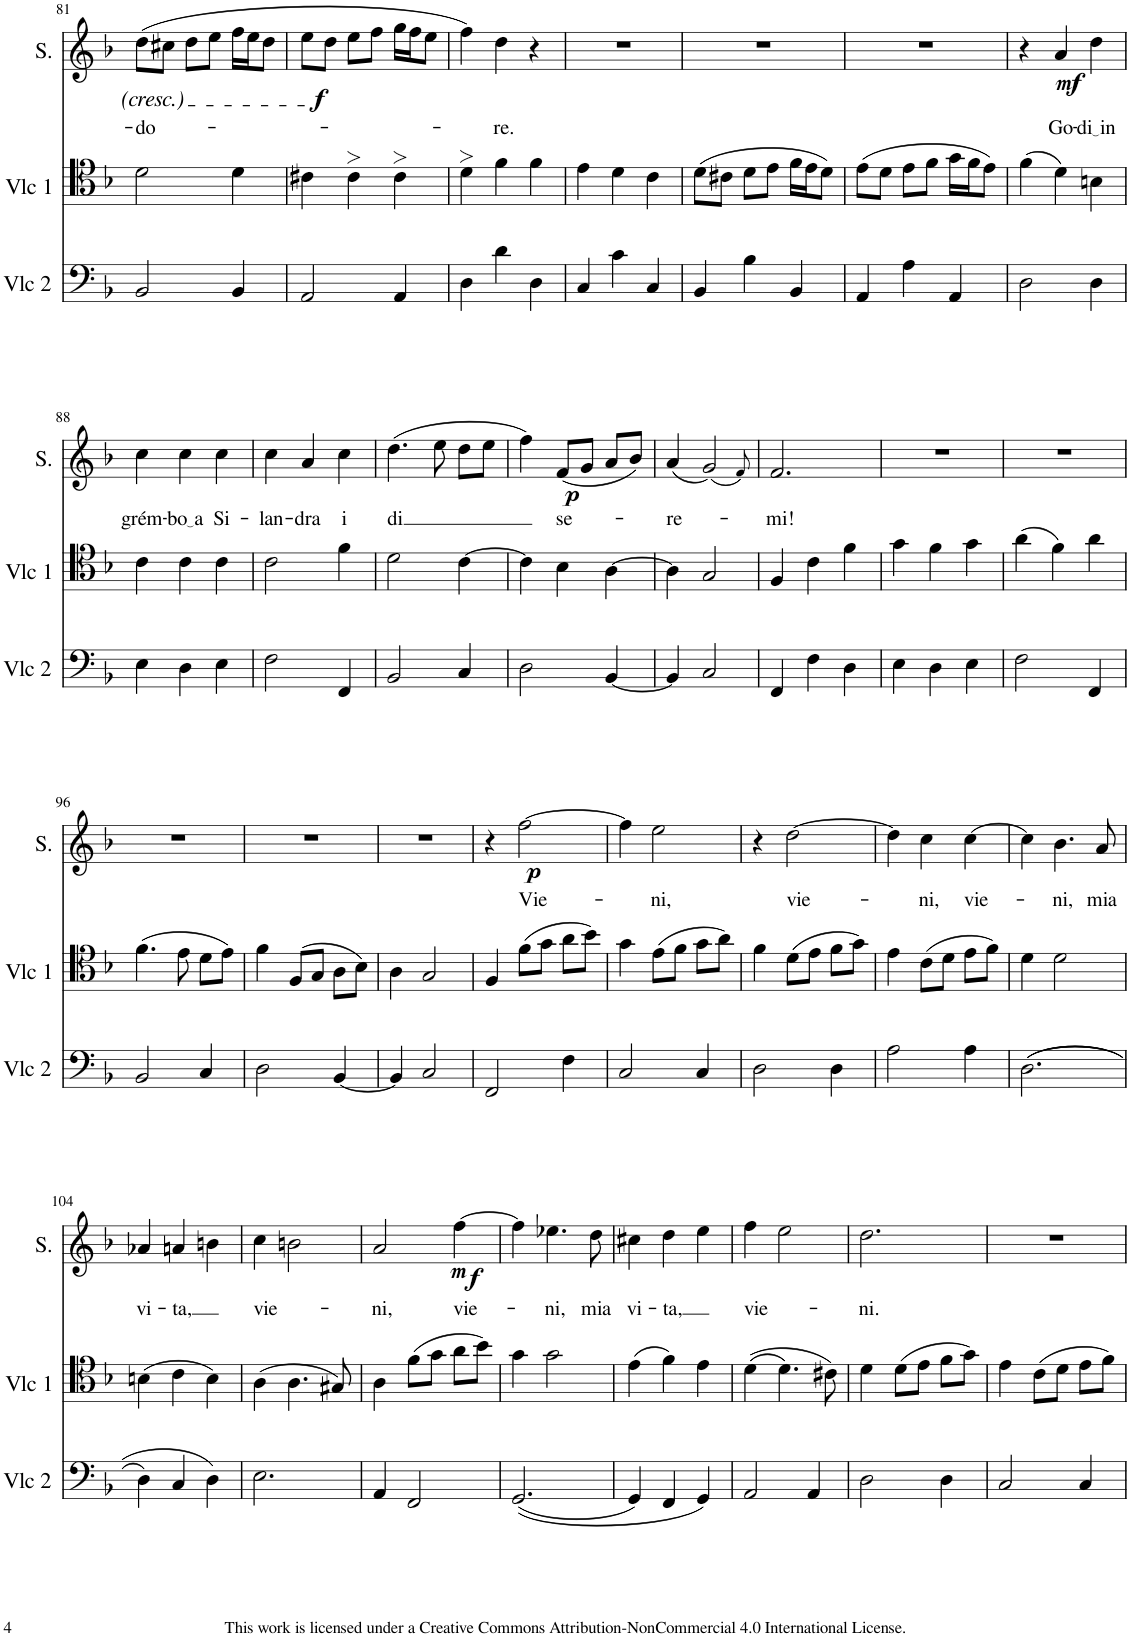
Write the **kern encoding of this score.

**kern	**kern	**kern	**text	**dynam
*part3	*part2	*part1	*part1	*part1
*staff3	*staff2	*staff1	*staff1	*staff1
*I"Cello 2	*I"Cello 1	*I"Soprano	*	*
*	*	*I'S.	*	*
!!LO:PB:g=z
*clefF4	*clefC4	*clefG2	*	*
*k[b-]	*k[b-]	*k[b-]	*	*
*M3/4	*M3/4	*M3/4	*	*
=81	=81	=81	=81	=81
!	!	!	!LO:LY:b	!
2BB-/	2d\	(8dd\L	-do-	.
.	.	8cc#X\J	.	.
.	.	8dd\L	.	.
.	.	8ee\J	.	.
4BB-/	4d\	16ff\LL	.	.
.	.	16ee\J	.	.
.	.	8dd\J	.	.
=82	=82	=82	=82	=82
!	!	!	!	!LO:DY:b
2AA/	4c#X\	8ee\L	.	f
.	.	8dd\J	.	.
.	4c#>\	8ee\L	.	.
.	.	8ff\J	.	.
4AA/	4c#>\	16gg\LL	.	.
.	.	16ff\J	.	.
.	.	8ee\J	.	.
=83	=83	=83	=83	=83
4D\	4d>\	4ff\)	.	.
!	!	!	!LO:LY:b	!
4d\	4f\	4dd\	-re.	.
4D\	4f\	4r	.	.
=84	=84	=84	=84	=84
4C/	4e\	2.r	.	.
4c\	4d\	.	.	.
4C/	4c\	.	.	.
=85	=85	=85	=85	=85
4BB-/	(8d\L	2.r	.	.
.	8c#X\J	.	.	.
4B-\	8d\L	.	.	.
.	8e\J	.	.	.
4BB-/	16f\LL	.	.	.
.	16e\J	.	.	.
.	8d\J)	.	.	.
=86	=86	=86	=86	=86
4AA/	(8e\L	2.r	.	.
.	8d\J	.	.	.
4A\	8e\L	.	.	.
.	8f\J	.	.	.
4AA/	16g\LL	.	.	.
.	16f\J	.	.	.
.	8e\J)	.	.	.
=87	=87	=87	=87	=87
2D\	(4f\	4r	.	.
!	!	!	!LO:LY:b	!LO:DY:b
.	4d\)	4a/	Go-	mf
!	!	!	!LO:LY:b	!
4D\	4Bn\	4dd\	di in	.
!!LO:LB:g=z
=88	=88	=88	=88	=88
!	!	!	!LO:LY:b	!
4E\	4c\	4cc\	grém-	.
!	!	!	!LO:LY:b	!
4D\	4c\	4cc\	bo a	.
!	!	!	!LO:LY:b	!
4E\	4c\	4cc\	Si-	.
=89	=89	=89	=89	=89
!	!	!	!LO:LY:b	!
2F\	2c\	4cc\	-lan-	.
!	!	!	!LO:LY:b	!
.	.	4a/	-dra	.
!	!	!	!LO:LY:b	!
4FF/	4f\	4cc\	i	.
=90	=90	=90	=90	=90
!	!	!	!LO:LY:b	!
2BB-/	2d\	(4.dd\	di	.
.	.	8ee\	.	.
4C/	[4c\	8dd\L	.	.
.	.	8ee\J	.	.
=91	=91	=91	=91	=91
2D\	4c\]	4ff\)	.	.
!	!	!	!LO:LY:b	!LO:DY:b
.	4B-\	(8f/L	se-	p
.	.	8g/J	.	.
[4BB-/	[4A\	8a/L	.	.
.	.	8b-/J)	.	.
=92	=92	=92	=92	=92
!	!	!	!LO:LY:b	!
4BB-/]	4A\]	(4a/	-re-	.
2C/	2G/	(2g/)	.	.
.	.	8qf/)	.	.
=93	=93	=93	=93	=93
!	!	!	!LO:LY:b	!
4FF/	4F/	2.f/	-mi!	.
4F\	4c\	.	.	.
4D\	4f\	.	.	.
=94	=94	=94	=94	=94
4E\	4g\	2.r	.	.
4D\	4f\	.	.	.
4E\	4g\	.	.	.
=95	=95	=95	=95	=95
2F\	(4a\	2.r	.	.
.	4f\)	.	.	.
4FF/	4a\	.	.	.
!!LO:LB:g=z
=96	=96	=96	=96	=96
2BB-/	(4.f\	2.r	.	.
.	8e\	.	.	.
4C/	8d\L	.	.	.
.	8e\J)	.	.	.
=97	=97	=97	=97	=97
2D\	4f\	2.r	.	.
.	(8F/L	.	.	.
.	8G/J	.	.	.
[4BB-/	8A\L	.	.	.
.	8B-\J)	.	.	.
=98	=98	=98	=98	=98
4BB-/]	4A\	2.r	.	.
2C/	2G/	.	.	.
=99	=99	=99	=99	=99
2FF/	4F/	4r	.	.
!	!	!	!LO:LY:b	!LO:DY:b
.	(8f\L	[2ff\	Vie-	p
.	8g\J	.	.	.
4F\	8a\L	.	.	.
.	8b-\J)	.	.	.
=100	=100	=100	=100	=100
2C/	4g\	4ff\]	.	.
!	!	!	!LO:LY:b	!
.	(8e\L	2ee\	-ni,	.
.	8f\J	.	.	.
4C/	8g\L	.	.	.
.	8a\J)	.	.	.
=101	=101	=101	=101	=101
2D\	4f\	4r	.	.
!	!	!	!LO:LY:b	!
.	(8d\L	[2dd\	vie-	.
.	8e\J	.	.	.
4D\	8f\L	.	.	.
.	8g\J)	.	.	.
=102	=102	=102	=102	=102
2A\	4e\	4dd\]	.	.
!	!	!	!LO:LY:b	!
.	(8c\L	4cc\	-ni,	.
.	8d\J	.	.	.
!	!	!	!LO:LY:b	!
4A\	8e\L	[4cc\	vie-	.
.	8f\J)	.	.	.
=103	=103	=103	=103	=103
((2.D\	4d\	4cc\]	.	.
!	!	!	!LO:LY:b	!
.	2d\	4.b-\	-ni,	.
!	!	!	!LO:LY:b	!
.	.	8a/	mia	.
!!LO:LB:g=z
=104	=104	=104	=104	=104
!	!	!	!LO:LY:b	!
4D\)	(4Bn\	4a-X/	vi-	.
!	!	!	!LO:LY:b	!
4C/	4c\	4an/	-ta,	.
4D\)	4B\)	4bn\	.	.
=105	=105	=105	=105	=105
!	!	!	!LO:LY:b	!
2.E\	(4A\	4cc\	vie-	.
.	4.A\	2bn\	.	.
.	8G#X/)	.	.	.
=106	=106	=106	=106	=106
!	!	!	!LO:LY:b	!
4AA/	4A\	2a/	-ni,	.
2FF/	(8f\L	.	.	.
.	8g\J	.	.	.
!	!	!	!LO:LY:b	!LO:DY:b
!	!	!	!	!LO:DY:n=1:b
.	8a\L	[4ff\	vie-	f other-dynamics
.	8b-\J)	.	.	.
=107	=107	=107	=107	=107
((2.GG/	4g\	4ff\]	.	.
!	!	!	!LO:LY:b	!
.	2g\	4.ee-X\	-ni,	.
!	!	!	!LO:LY:b	!
.	.	8dd\	mia	.
=108	=108	=108	=108	=108
!	!	!	!LO:LY:b	!
4GG/)	(4e\	4cc#X\	vi-	.
!	!	!	!LO:LY:b	!
4FF/	4f\)	4dd\	-ta,	.
4GG/)	4e\	4ee\	.	.
=109	=109	=109	=109	=109
!	!	!	!LO:LY:b	!
2AA/	((4d\	4ff\	vie-	.
.	4.d\)	2ee\	.	.
4AA/	.	.	.	.
.	8c#X\)	.	.	.
=110	=110	=110	=110	=110
!	!	!	!LO:LY:b	!
2D\	4d\	2.dd\	-ni.	.
.	(8d\L	.	.	.
.	8e\J	.	.	.
4D\	8f\L	.	.	.
.	8g\J)	.	.	.
=111	=111	=111	=111	=111
2C/	4e\	2.r	.	.
.	(8c\L	.	.	.
.	8d\J	.	.	.
4C/	8e\L	.	.	.
.	8f\J)	.	.	.
=	=	=	=	=
*-	*-	*-	*-	*-
